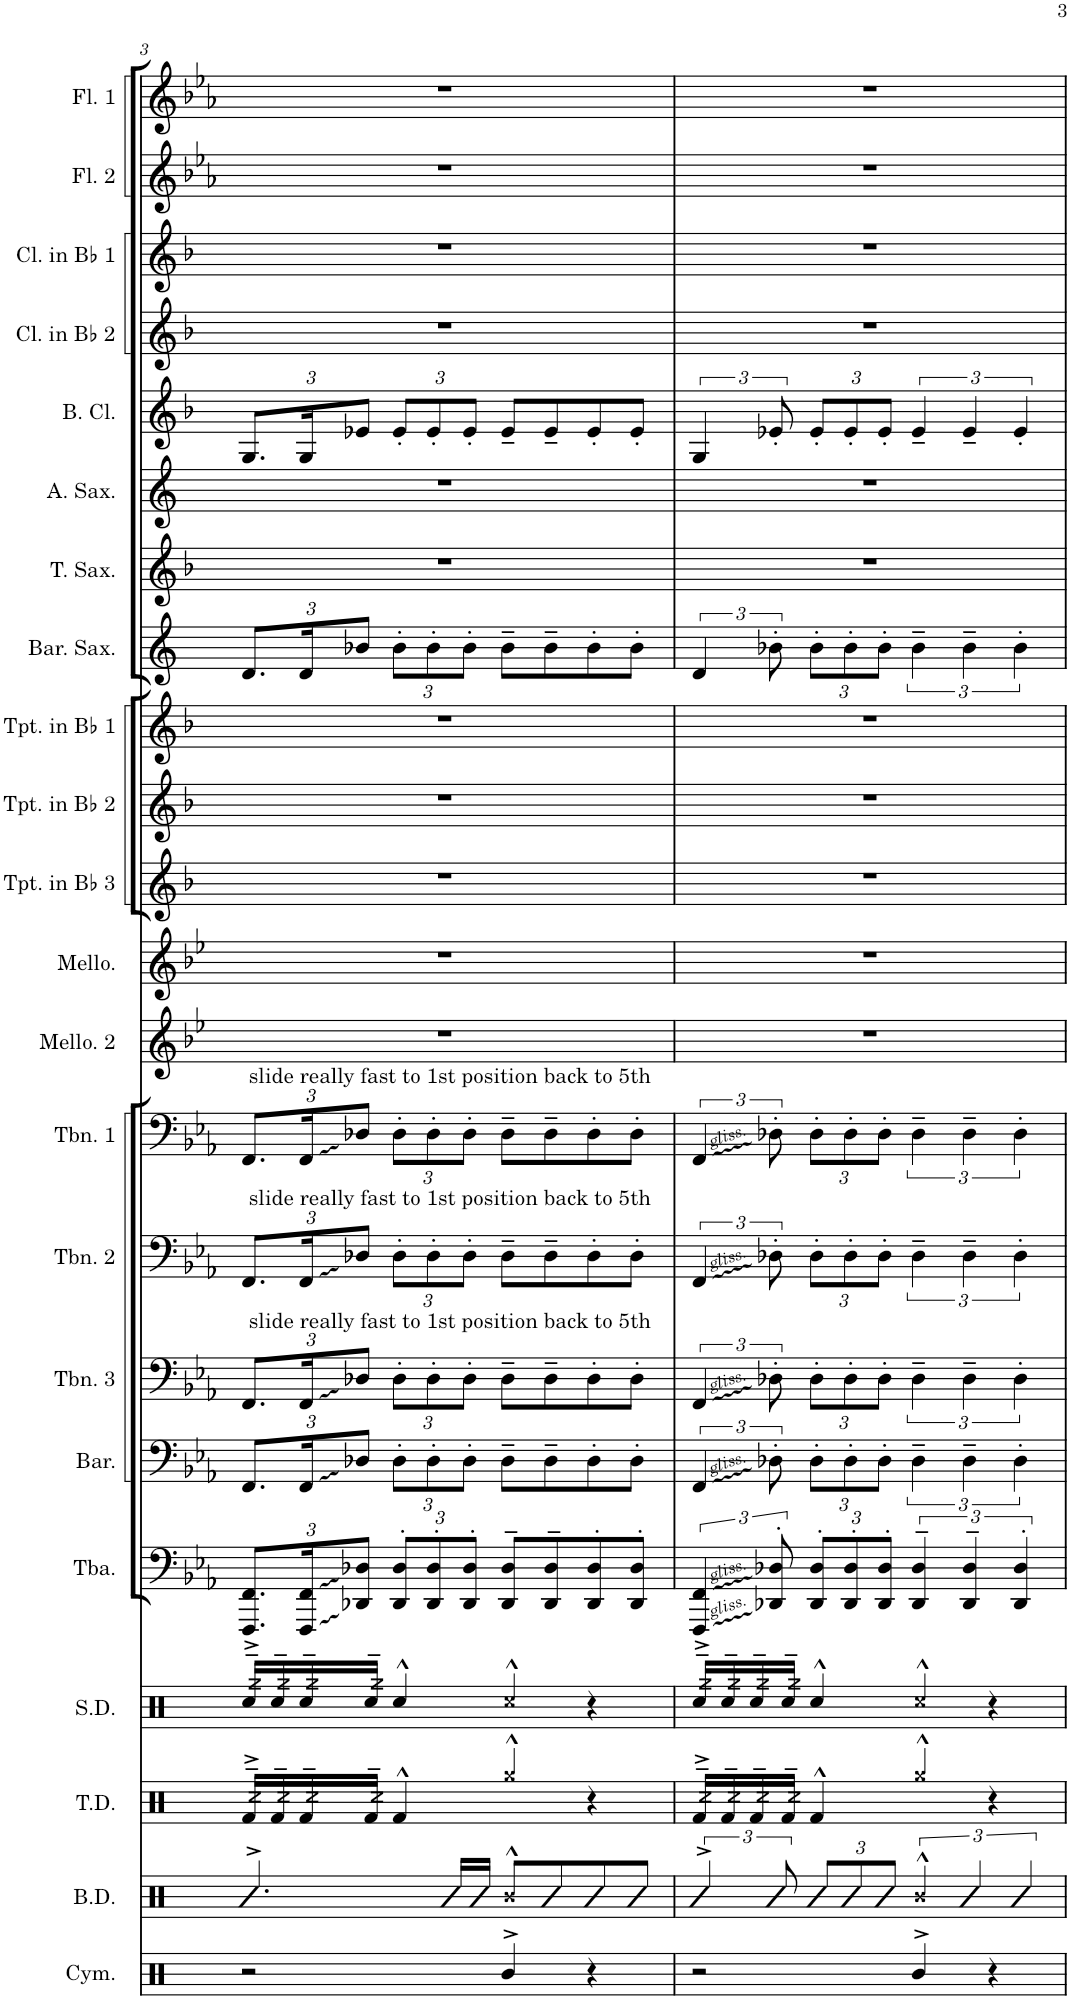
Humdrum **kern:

**kern	**kern	**kern	**kern	**kern	**kern	**kern	**kern	**kern	**kern	**kern	**kern	**kern	**kern	**kern	**kern	**kern	**kern	**kern	**kern	**kern	**kern
*part22	*part21	*part20	*part19	*part18	*part17	*part16	*part15	*part14	*part13	*part12	*part11	*part10	*part9	*part8	*part7	*part6	*part5	*part4	*part3	*part2	*part1
*staff22	*staff21	*staff20	*staff19	*staff18	*staff17	*staff16	*staff15	*staff14	*staff13	*staff12	*staff11	*staff10	*staff9	*staff8	*staff7	*staff6	*staff5	*staff4	*staff3	*staff2	*staff1
*I"Cymbals	*I"Bass Drums	*I"Tenor Drums	*I"Snare Drum	*I"Tuba	*I"Baritone	*I"Trombone 3	*I"Trombone 2	*I"Trombone 1	*I"Mellophone 2	*I"Mellophone	*I"Trumpet in Bb 3	*I"Trumpet in Bb 2	*I"Trumpet in Bb 1	*I"Baritone Saxophone	*I"Tenor Saxophone	*I"Alto Saxophone	*I"Bass Clarinet	*I"Clarinet in Bb 2	*I"Clarinet in Bb 1	*I"Flute 2	*I"Flute 1
*I'Cym.	*I'B.D.	*I'T.D.	*I'S.D.	*I'Tba.	*I'Bar.	*I'Tbn. 3	*I'Tbn. 2	*I'Tbn. 1	*I'Mello. 2	*I'Mello.	*I'Tpt. in Bb 3	*I'Tpt. in Bb 2	*I'Tpt. in Bb 1	*I'Bar. Sax.	*I'T. Sax.	*I'A. Sax.	*I'B. Cl.	*I'Cl. in Bb 2	*I'Cl. in Bb 1	*I'Fl. 2	*I'Fl. 1
!!LO:PB:g=z
*clefX	*clefX	*clefX	*clefX	*clefF4	*clefF4	*clefF4	*clefF4	*clefF4	*clefG2	*clefG2	*clefG2	*clefG2	*clefG2	*clefG2	*clefG2	*clefG2	*clefG2	*clefG2	*clefG2	*clefG2	*clefG2
*	*	*	*	*	*	*	*	*	*Trd4c7	*Trd4c7	*Trd1c2	*Trd1c2	*Trd1c2	*Trd12c21	*Trd8c14	*Trd5c9	*Trd8c14	*Trd1c2	*Trd1c2	*	*
*k[]	*k[]	*k[]	*k[]	*k[b-e-a-]	*k[b-e-a-]	*k[b-e-a-]	*k[b-e-a-]	*k[b-e-a-]	*k[b-e-]	*k[b-e-]	*k[b-]	*k[b-]	*k[b-]	*k[]	*k[b-]	*k[]	*k[b-]	*k[b-]	*k[b-]	*k[b-e-a-]	*k[b-e-a-]
*M4/4	*M4/4	*M4/4	*M4/4	*M4/4	*M4/4	*M4/4	*M4/4	*M4/4	*M4/4	*M4/4	*M4/4	*M4/4	*M4/4	*M4/4	*M4/4	*M4/4	*M4/4	*M4/4	*M4/4	*M4/4	*M4/4
=3	=3	=3	=3	=3	=3	=3	=3	=3	=3	=3	=3	=3	=3	=3	=3	=3	=3	=3	=3	=3	=3
*	*	*^	*	*	*	*	*	*	*	*	*	*	*	*	*	*	*	*	*	*	*
*	*	*	*	*	*Xbrackettup	*Xbrackettup	*Xbrackettup	*Xbrackettup	*Xbrackettup	*	*	*	*	*	*Xbrackettup	*	*	*Xbrackettup	*	*	*	*
*	*	*tremolo	*	*	*	*	*	*	*	*	*	*	*	*	*	*	*	*	*	*	*	*
*	*	*	*	*tremolo	*	*	*	*	*	*	*	*	*	*	*	*	*	*	*	*	*	*
2r	4.R^>/	16Rf~>^>/LL	2ryy	16Rcc~>^>/LL	12.FFF/ 12.FF/L	12.FF/L	12.FF/L	12.FF/L	12.FF/L	1r	1r	1r	1r	1r	12.d/L	1r	1r	12.G/L	1r	1r	1r	1r
.	.	16Rf~>^>/	.	16Rcc~>^>/	.	.	.	.	.	.	.	.	.	.	.	.	.	.	.	.	.	.
!	!	!	!	!	!	!	!	!	!LO:TX:a:t=slide really fast to 1st position back to 5th	!	!	!	!	!	!	!	!	!	!	!	!	!
!	!	!	!	!	!	!	!	!LO:TX:a:t=slide really fast to 1st position back to 5th	!	!	!	!	!	!	!	!	!	!	!	!	!	!
!	!	!	!	!	!	!	!LO:TX:a:t=slide really fast to 1st position back to 5th	!	!	!	!	!	!	!	!	!	!	!	!	!	!	!
*	*	*tremolo	*	*	*	*	*	*	*	*	*	*	*	*	*	*	*	*	*	*	*	*
*	*	*	*	*tremolo	*	*	*	*	*	*	*	*	*	*	*	*	*	*	*	*	*	*
.	.	16Rf~>/	.	16Rcc~>/	24FFF/ 24FF/K	24FF/K	24FF/K	24FF/K	24FF/K	.	.	.	.	.	24d/K	.	.	24G/K	.	.	.	.
.	.	.	.	.	12DD-X/ 12D-X/J	12D-X/J	12D-X/J	12D-X/J	12D-X/J	.	.	.	.	.	12b-X/J	.	.	12e-X/J	.	.	.	.
.	.	16Rf~>/	.	16Rcc~>/	.	.	.	.	.	.	.	.	.	.	.	.	.	.	.	.	.	.
.	.	4Rf^^/	.	4Rcc^^/	12DD-/'> 12D-/'>L	12D-'\L	12D-'\L	12D-'\L	12D-'\L	.	.	.	.	.	12b-'\L	.	.	12e-'/L	.	.	.	.
.	.	.	.	.	12DD-/'> 12D-/'>	12D-'\	12D-'\	12D-'\	12D-'\	.	.	.	.	.	12b-'\	.	.	12e-'/	.	.	.	.
.	16R/LL	.	.	.	.	.	.	.	.	.	.	.	.	.	.	.	.	.	.	.	.	.
.	.	.	.	.	12DD-/'> 12D-/'>J	12D-'\J	12D-'\J	12D-'\J	12D-'\J	.	.	.	.	.	12b-'\J	.	.	12e-'/J	.	.	.	.
.	16R/JJ	.	.	.	.	.	.	.	.	.	.	.	.	.	.	.	.	.	.	.	.	.
4R^>/	8R^^/L	4Rgg^^/	4Rgg^^	4Rcc^^/	8DD-/~> 8D-/~>L	8D-~\L	8D-~\L	8D-~\L	8D-~\L	.	.	.	.	.	8b-~\L	.	.	8e-~/L	.	.	.	.
.	8R/	.	.	.	8DD-/~> 8D-/~>	8D-~\	8D-~\	8D-~\	8D-~\	.	.	.	.	.	8b-~\	.	.	8e-~/	.	.	.	.
4r	8R/	4r	4ryy	4r	8DD-/'> 8D-/'>	8D-'\	8D-'\	8D-'\	8D-'\	.	.	.	.	.	8b-'\	.	.	8e-'/	.	.	.	.
.	8R/J	.	.	.	8DD-/'> 8D-/'>J	8D-'\J	8D-'\J	8D-'\J	8D-'\J	.	.	.	.	.	8b-'\J	.	.	8e-'/J	.	.	.	.
=4	=4	=4	=4	=4	=4	=4	=4	=4	=4	=4	=4	=4	=4	=4	=4	=4	=4	=4	=4	=4	=4	=4
*	*	*	*	*	*brackettup	*brackettup	*brackettup	*brackettup	*brackettup	*	*	*	*	*	*brackettup	*	*	*brackettup	*	*	*	*
*	*	*tremolo	*	*	*	*	*	*	*	*	*	*	*	*	*	*	*	*	*	*	*	*
*	*	*	*	*tremolo	*	*	*	*	*	*	*	*	*	*	*	*	*	*	*	*	*	*
2r	6R^>/	16Rf~>^>/LL	2ryy	16Rcc~>^>/LL	6FFF/ 6FF/	6FF/	6FF/	6FF/	6FF/	1r	1r	1r	1r	1r	6d/	1r	1r	6G/	1r	1r	1r	1r
.	.	16Rf~>^>/	.	16Rcc~>^>/	.	.	.	.	.	.	.	.	.	.	.	.	.	.	.	.	.	.
*	*	*tremolo	*	*	*	*	*	*	*	*	*	*	*	*	*	*	*	*	*	*	*	*
*	*	*	*	*tremolo	*	*	*	*	*	*	*	*	*	*	*	*	*	*	*	*	*	*
.	.	16Rf~>/	.	16Rcc~>/	.	.	.	.	.	.	.	.	.	.	.	.	.	.	.	.	.	.
.	12R/	.	.	.	12DD-X/'> 12D-X/'>	12D-X'\	12D-X'\	12D-X'\	12D-X'\	.	.	.	.	.	12b-X'\	.	.	12e-X'/	.	.	.	.
.	.	16Rf~>/	.	16Rcc~>/	.	.	.	.	.	.	.	.	.	.	.	.	.	.	.	.	.	.
*	*Xbrackettup	*	*	*	*Xbrackettup	*Xbrackettup	*Xbrackettup	*Xbrackettup	*Xbrackettup	*	*	*	*	*	*Xbrackettup	*	*	*Xbrackettup	*	*	*	*
.	12R/L	4Rf^^/	.	4Rcc^^/	12DD-/'> 12D-/'>L	12D-'\L	12D-'\L	12D-'\L	12D-'\L	.	.	.	.	.	12b-'\L	.	.	12e-'/L	.	.	.	.
.	12R/	.	.	.	12DD-/'> 12D-/'>	12D-'\	12D-'\	12D-'\	12D-'\	.	.	.	.	.	12b-'\	.	.	12e-'/	.	.	.	.
.	12R/J	.	.	.	12DD-/'> 12D-/'>J	12D-'\J	12D-'\J	12D-'\J	12D-'\J	.	.	.	.	.	12b-'\J	.	.	12e-'/J	.	.	.	.
*	*brackettup	*	*	*	*brackettup	*brackettup	*brackettup	*brackettup	*brackettup	*	*	*	*	*	*brackettup	*	*	*brackettup	*	*	*	*
4R^>/	6R^^/	4Rgg^^/	4Rgg^^	4Rcc^^/	6DD-/~> 6D-/~>	6D-~\	6D-~\	6D-~\	6D-~\	.	.	.	.	.	6b-~\	.	.	6e-~/	.	.	.	.
.	6R/	.	.	.	6DD-/~> 6D-/~>	6D-~\	6D-~\	6D-~\	6D-~\	.	.	.	.	.	6b-~\	.	.	6e-~/	.	.	.	.
4r	.	4r	4ryy	4r	.	.	.	.	.	.	.	.	.	.	.	.	.	.	.	.	.	.
.	6R/	.	.	.	6DD-/'> 6D-/'>	6D-'\	6D-'\	6D-'\	6D-'\	.	.	.	.	.	6b-'\	.	.	6e-'/	.	.	.	.
*	*	*v	*v	*	*	*	*	*	*	*	*	*	*	*	*	*	*	*	*	*	*	*
=	=	=	=	=	=	=	=	=	=	=	=	=	=	=	=	=	=	=	=	=	=
*-	*-	*-	*-	*-	*-	*-	*-	*-	*-	*-	*-	*-	*-	*-	*-	*-	*-	*-	*-	*-	*-
